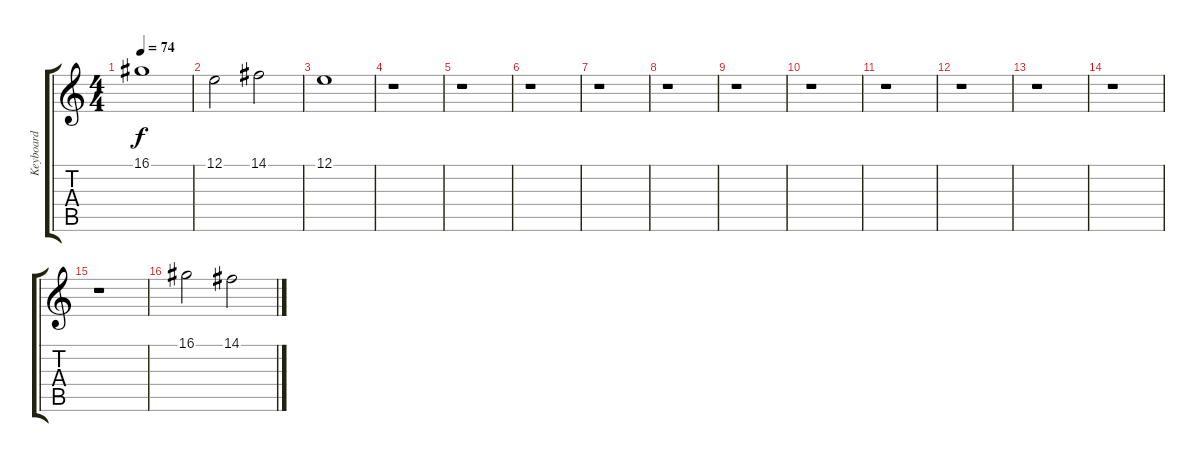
\track ("Keyboard" "Keyboard") {instrument synthstrings1}
\staff {score tabs}
\tuning (E4 B3 G3 D3 A2 E2) {hide}
\ts (4 4)
\tempo 74
\clef g2
\ks c
16.1.1{dy f} |
12.1.2 14.1.2 |
12.1.1 |
r.1 |
r.1 |
r.1 |
r.1 |
r.1 |
r.1 |
r.1 |
r.1 |
r.1 |
r.1 |
r.1 |
r.1 |
16.1.2 14.1.2
